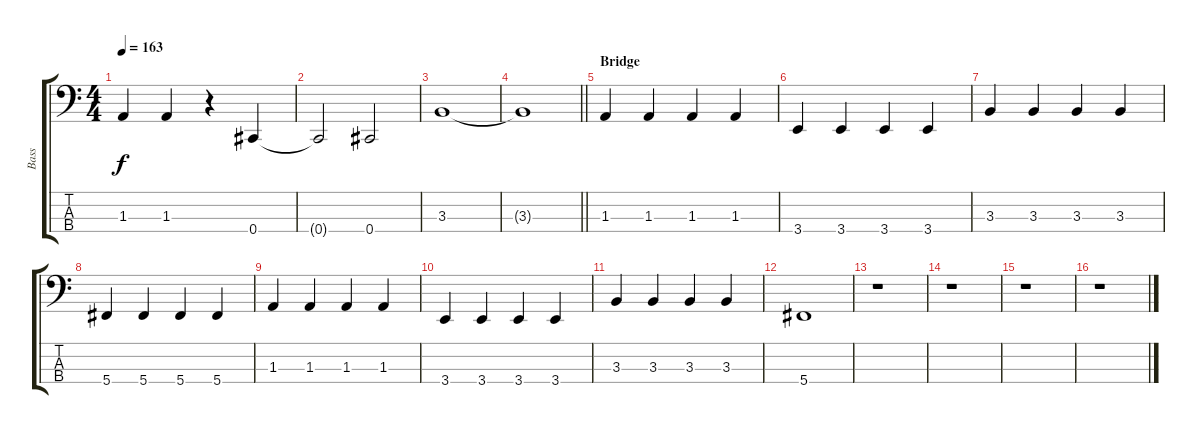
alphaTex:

\track ("Bass" "Bass") {instrument electricbassfinger}
\staff {score tabs}
\tuning (Gb2 Db2 Ab1 Db1) {hide}
\ts (4 4)
\tempo 163
\clef f4
\ks c
1.3.4{dy f} 1.3.4 r.4 0.4.4 |
0.4{t}.2 0.4.2 |
3.3.1 |
\barLineRight lightlight
3.3{t}.1 |
\section ("" "Bridge")
1.3.4{volume 13} 1.3.4 1.3.4 1.3.4 |
3.4.4 3.4.4 3.4.4 3.4.4 |
3.3.4 3.3.4 3.3.4 3.3.4 |
5.4.4 5.4.4 5.4.4 5.4.4 |
1.3.4 1.3.4 1.3.4 1.3.4 |
3.4.4 3.4.4 3.4.4 3.4.4 |
3.3.4 3.3.4 3.3.4 3.3.4 |
5.4.1 |
r.1 |
r.1 |
r.1 |
r.1
